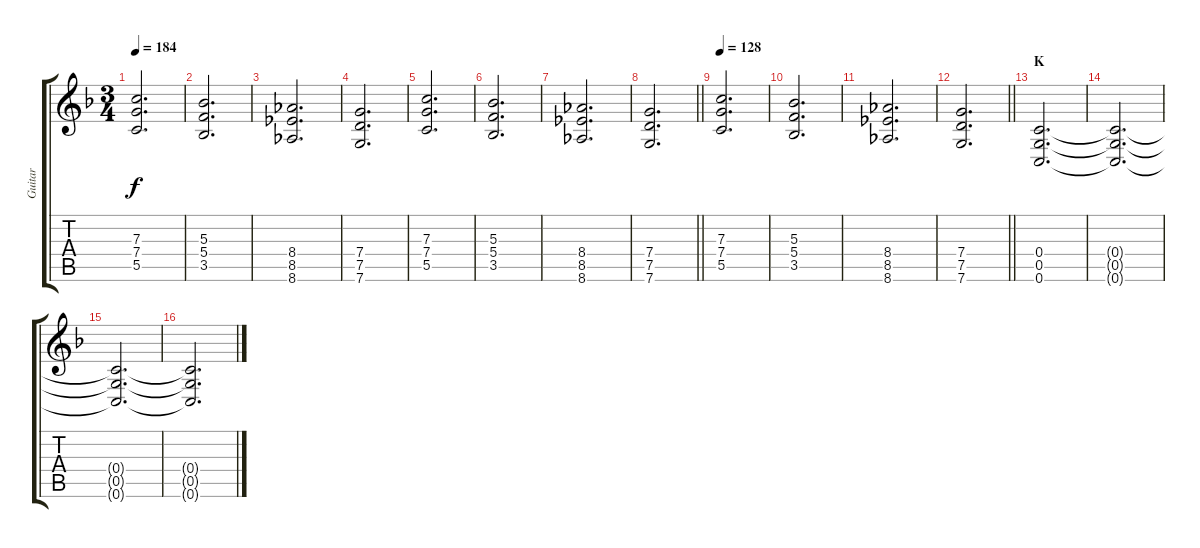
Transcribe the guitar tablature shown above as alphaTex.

\track ("Guitar" "Guitar") {instrument distortionguitar}
\staff {score tabs}
\tuning (D4 A3 F3 C3 G2 C2) {hide}
\ts (3 4)
\tempo 184
\clef g2
\ks f
(7.3 7.4 5.5).2{d dy f} |
(5.3 5.4 3.5).2{d} |
(8.4 8.5 8.6).2{d} |
(7.4 7.5 7.6).2{d} |
(7.3 7.4 5.5).2{d} |
(5.3 5.4 3.5).2{d} |
(8.4 8.5 8.6).2{d} |
\barLineRight lightlight
(7.4 7.5 7.6).2{d} |
\tempo 128
(7.3 7.4 5.5).2{d} |
(5.3 5.4 3.5).2{d} |
(8.4 8.5 8.6).2{d} |
\barLineRight lightlight
(7.4 7.5 7.6).2{d} |
\section ("" "K")
(0.4 0.5 0.6).2{d} |
(0.4{t} 0.5{t} 0.6{t}).2{d} |
(0.4{t} 0.5{t} 0.6{t}).2{d} |
(0.4{t} 0.5{t} 0.6{t}).2{d}
